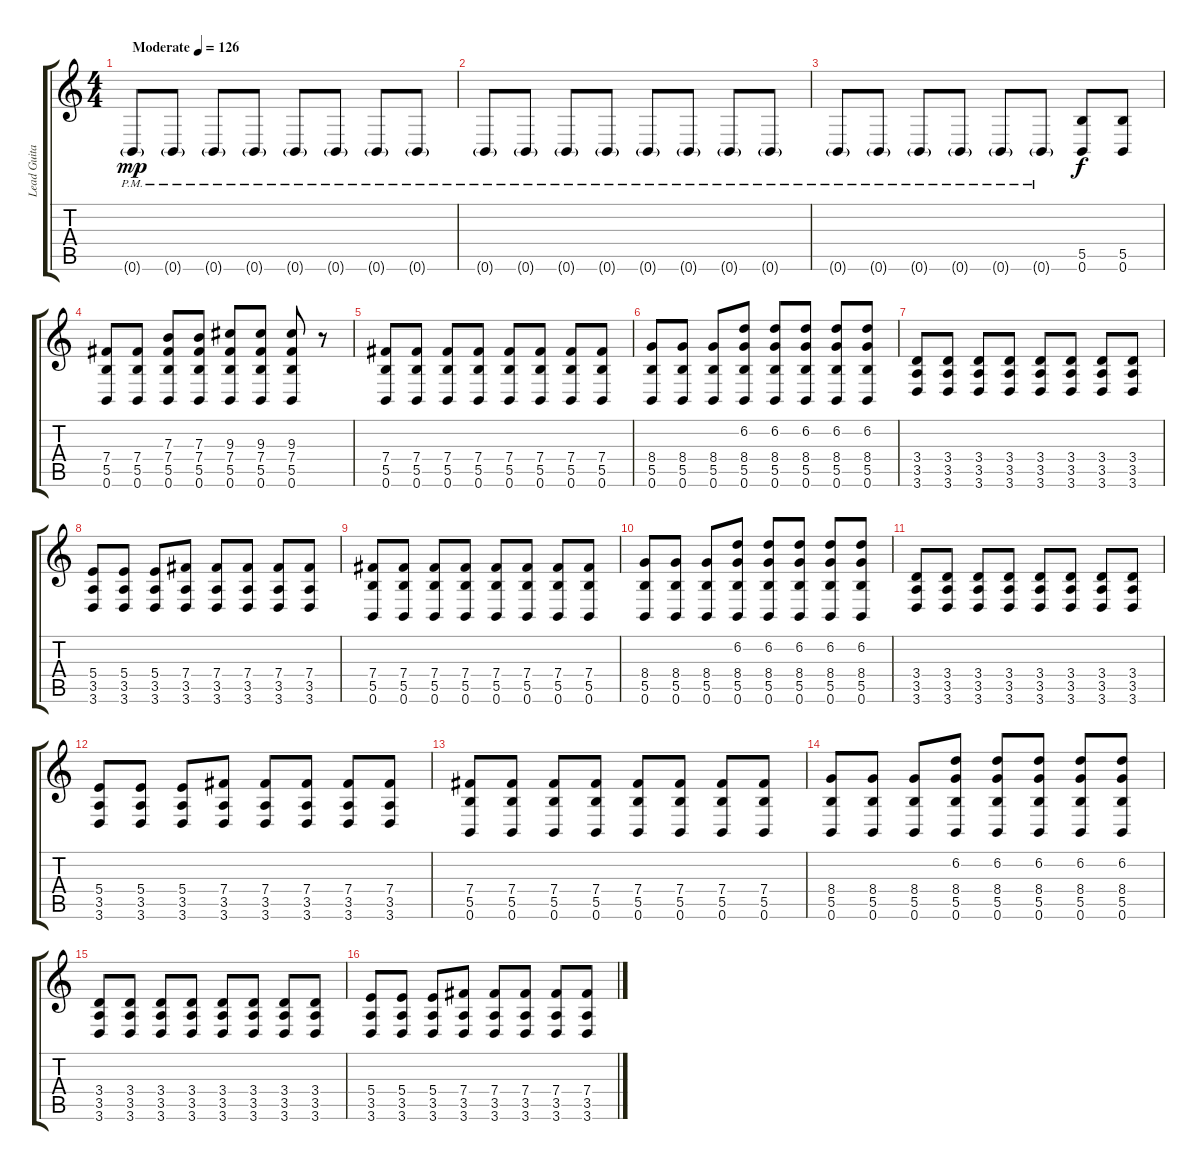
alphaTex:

\track ("Lead Guitar" "Lead Guita") {instrument overdrivenguitar}
\staff {score tabs}
\tuning (Db4 Ab3 E3 B2 Gb2 B1) {hide}
\ts (4 4)
\tempo (126 "Moderate")
\clef g2
\ks c
0.6{g pm}.8{dy mp instrument overdrivenguitar} 0.6{g pm}.8 0.6{g pm}.8 0.6{g pm}.8 0.6{g pm}.8 0.6{g pm}.8 0.6{g pm}.8 0.6{g pm}.8 |
0.6{g pm}.8 0.6{g pm}.8 0.6{g pm}.8 0.6{g pm}.8 0.6{g pm}.8 0.6{g pm}.8 0.6{g pm}.8 0.6{g pm}.8 |
0.6{g pm}.8 0.6{g pm}.8 0.6{g pm}.8 0.6{g pm}.8 0.6{g pm}.8 0.6{g pm}.8 (5.5 0.6).8{dy f} (5.5 0.6).8 |
(7.4 5.5 0.6).8 (7.4 5.5 0.6).8 (7.3 7.4 5.5 0.6).8 (7.3 7.4 5.5 0.6).8 (9.3 7.4 5.5 0.6).8 (9.3 7.4 5.5 0.6).8 (9.3 7.4 5.5 0.6).8 r.8 |
(7.4 5.5 0.6).8 (7.4 5.5 0.6).8 (7.4 5.5 0.6).8 (7.4 5.5 0.6).8 (7.4 5.5 0.6).8 (7.4 5.5 0.6).8 (7.4 5.5 0.6).8 (7.4 5.5 0.6).8 |
(8.4 5.5 0.6).8 (8.4 5.5 0.6).8 (8.4 5.5 0.6).8 (6.2 8.4 5.5 0.6).8 (6.2 8.4 5.5 0.6).8 (6.2 8.4 5.5 0.6).8 (6.2 8.4 5.5 0.6).8 (6.2 8.4 5.5 0.6).8 |
(3.4 3.5 3.6).8 (3.4 3.5 3.6).8 (3.4 3.5 3.6).8 (3.4 3.5 3.6).8 (3.4 3.5 3.6).8 (3.4 3.5 3.6).8 (3.4 3.5 3.6).8 (3.4 3.5 3.6).8 |
(5.4 3.5 3.6).8 (5.4 3.5 3.6).8 (5.4 3.5 3.6).8 (7.4 3.5 3.6).8 (7.4 3.5 3.6).8 (7.4 3.5 3.6).8 (7.4 3.5 3.6).8 (7.4 3.5 3.6).8 |
(7.4 5.5 0.6).8 (7.4 5.5 0.6).8 (7.4 5.5 0.6).8 (7.4 5.5 0.6).8 (7.4 5.5 0.6).8 (7.4 5.5 0.6).8 (7.4 5.5 0.6).8 (7.4 5.5 0.6).8 |
(8.4 5.5 0.6).8 (8.4 5.5 0.6).8 (8.4 5.5 0.6).8 (6.2 8.4 5.5 0.6).8 (6.2 8.4 5.5 0.6).8 (6.2 8.4 5.5 0.6).8 (6.2 8.4 5.5 0.6).8 (6.2 8.4 5.5 0.6).8 |
(3.4 3.5 3.6).8 (3.4 3.5 3.6).8 (3.4 3.5 3.6).8 (3.4 3.5 3.6).8 (3.4 3.5 3.6).8 (3.4 3.5 3.6).8 (3.4 3.5 3.6).8 (3.4 3.5 3.6).8 |
(5.4 3.5 3.6).8 (5.4 3.5 3.6).8 (5.4 3.5 3.6).8 (7.4 3.5 3.6).8 (7.4 3.5 3.6).8 (7.4 3.5 3.6).8 (7.4 3.5 3.6).8 (7.4 3.5 3.6).8 |
(7.4 5.5 0.6).8 (7.4 5.5 0.6).8 (7.4 5.5 0.6).8 (7.4 5.5 0.6).8 (7.4 5.5 0.6).8 (7.4 5.5 0.6).8 (7.4 5.5 0.6).8 (7.4 5.5 0.6).8 |
(8.4 5.5 0.6).8 (8.4 5.5 0.6).8 (8.4 5.5 0.6).8 (6.2 8.4 5.5 0.6).8 (6.2 8.4 5.5 0.6).8 (6.2 8.4 5.5 0.6).8 (6.2 8.4 5.5 0.6).8 (6.2 8.4 5.5 0.6).8 |
(3.4 3.5 3.6).8 (3.4 3.5 3.6).8 (3.4 3.5 3.6).8 (3.4 3.5 3.6).8 (3.4 3.5 3.6).8 (3.4 3.5 3.6).8 (3.4 3.5 3.6).8 (3.4 3.5 3.6).8 |
(5.4 3.5 3.6).8 (5.4 3.5 3.6).8 (5.4 3.5 3.6).8 (7.4 3.5 3.6).8 (7.4 3.5 3.6).8 (7.4 3.5 3.6).8 (7.4 3.5 3.6).8 (7.4 3.5 3.6).8
